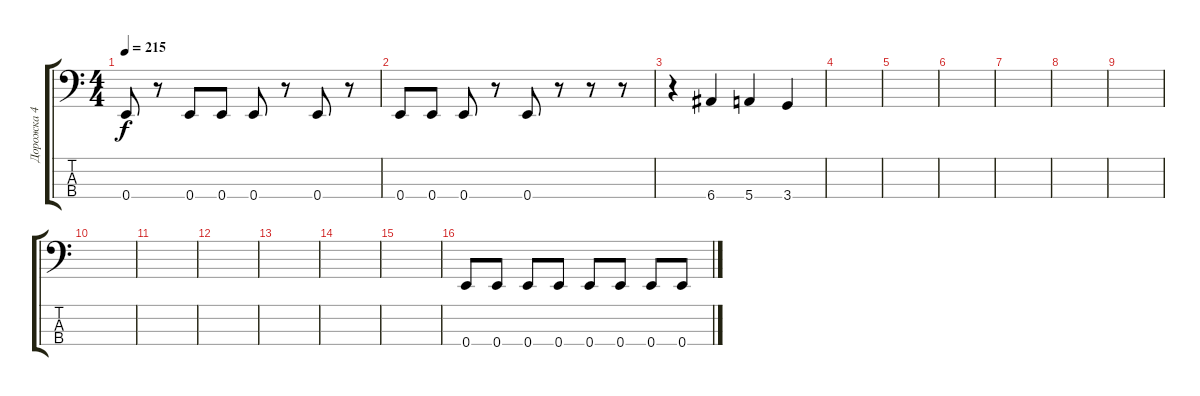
\track ("Дорожка 4" "Дорожка 4") {instrument electricbassfinger}
\staff {score tabs}
\tuning (G2 D2 A1 E1) {hide}
\ts (4 4)
\tempo 215
\clef f4
\ks c
0.4.8{dy f} r.8 0.4.8 0.4.8 0.4.8 r.8 0.4.8 r.8 |
0.4.8 0.4.8 0.4.8 r.8 0.4.8 r.8 r.8 r.8 |
r.4 6.4.4 5.4.4 3.4.4 |
|
|
|
|
|
|
|
|
|
|
|
|
0.4.8 0.4.8 0.4.8 0.4.8 0.4.8 0.4.8 0.4.8 0.4.8
